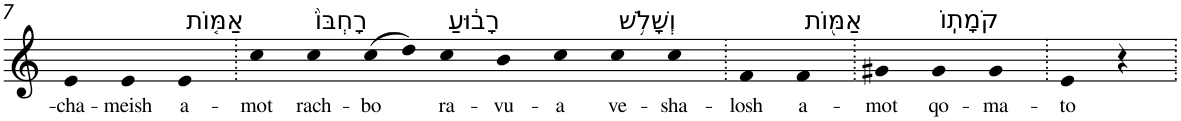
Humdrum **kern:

**kern	**text
*part1	*part1
*staff1	*staff1
*I"Piano	*
*I'Pno	*
!!LO:PB:g=z
*clefG2	*
*k[]	*
=7	=7
!	!LO:LY:b
4e	-cha-
!	!LO:LY:b
4e	-meish
!LO:TX:a:t=אַמּ֤וֹת	!
!	!LO:LY:b
4e	a-
=8.	=8.
!	!LO:LY:b
4cc	-mot
!LO:TX:a:t=רָחְבּוֹ֙	!
!	!LO:LY:b
4cc	rach-
!	!LO:LY:b
(8cc	-bo
8dd)	.
!LO:TX:a:t=רָב֔וּעַ	!
!	!LO:LY:b
4cc	ra-
!	!LO:LY:b
4b	-vu-
!	!LO:LY:b
4cc	-a
!LO:TX:a:t=וְשָׁלֹ֥שׁ	!
!	!LO:LY:b
4cc	ve-
!	!LO:LY:b
4cc	-sha-
=9.	=9.
!	!LO:LY:b
4f	-losh
!LO:TX:a:t=אַמּ֖וֹת	!
!	!LO:LY:b
4f	a-
=10.	=10.
!	!LO:LY:b
4g#X	-mot
!LO:TX:a:t=קֹמָתֽוֹ	!
!	!LO:LY:b
4g#	qo-
!	!LO:LY:b
4g#	-ma-
=11.	=11.
!	!LO:LY:b
4e	-to
4r	.
=.	=.
*-	*-
